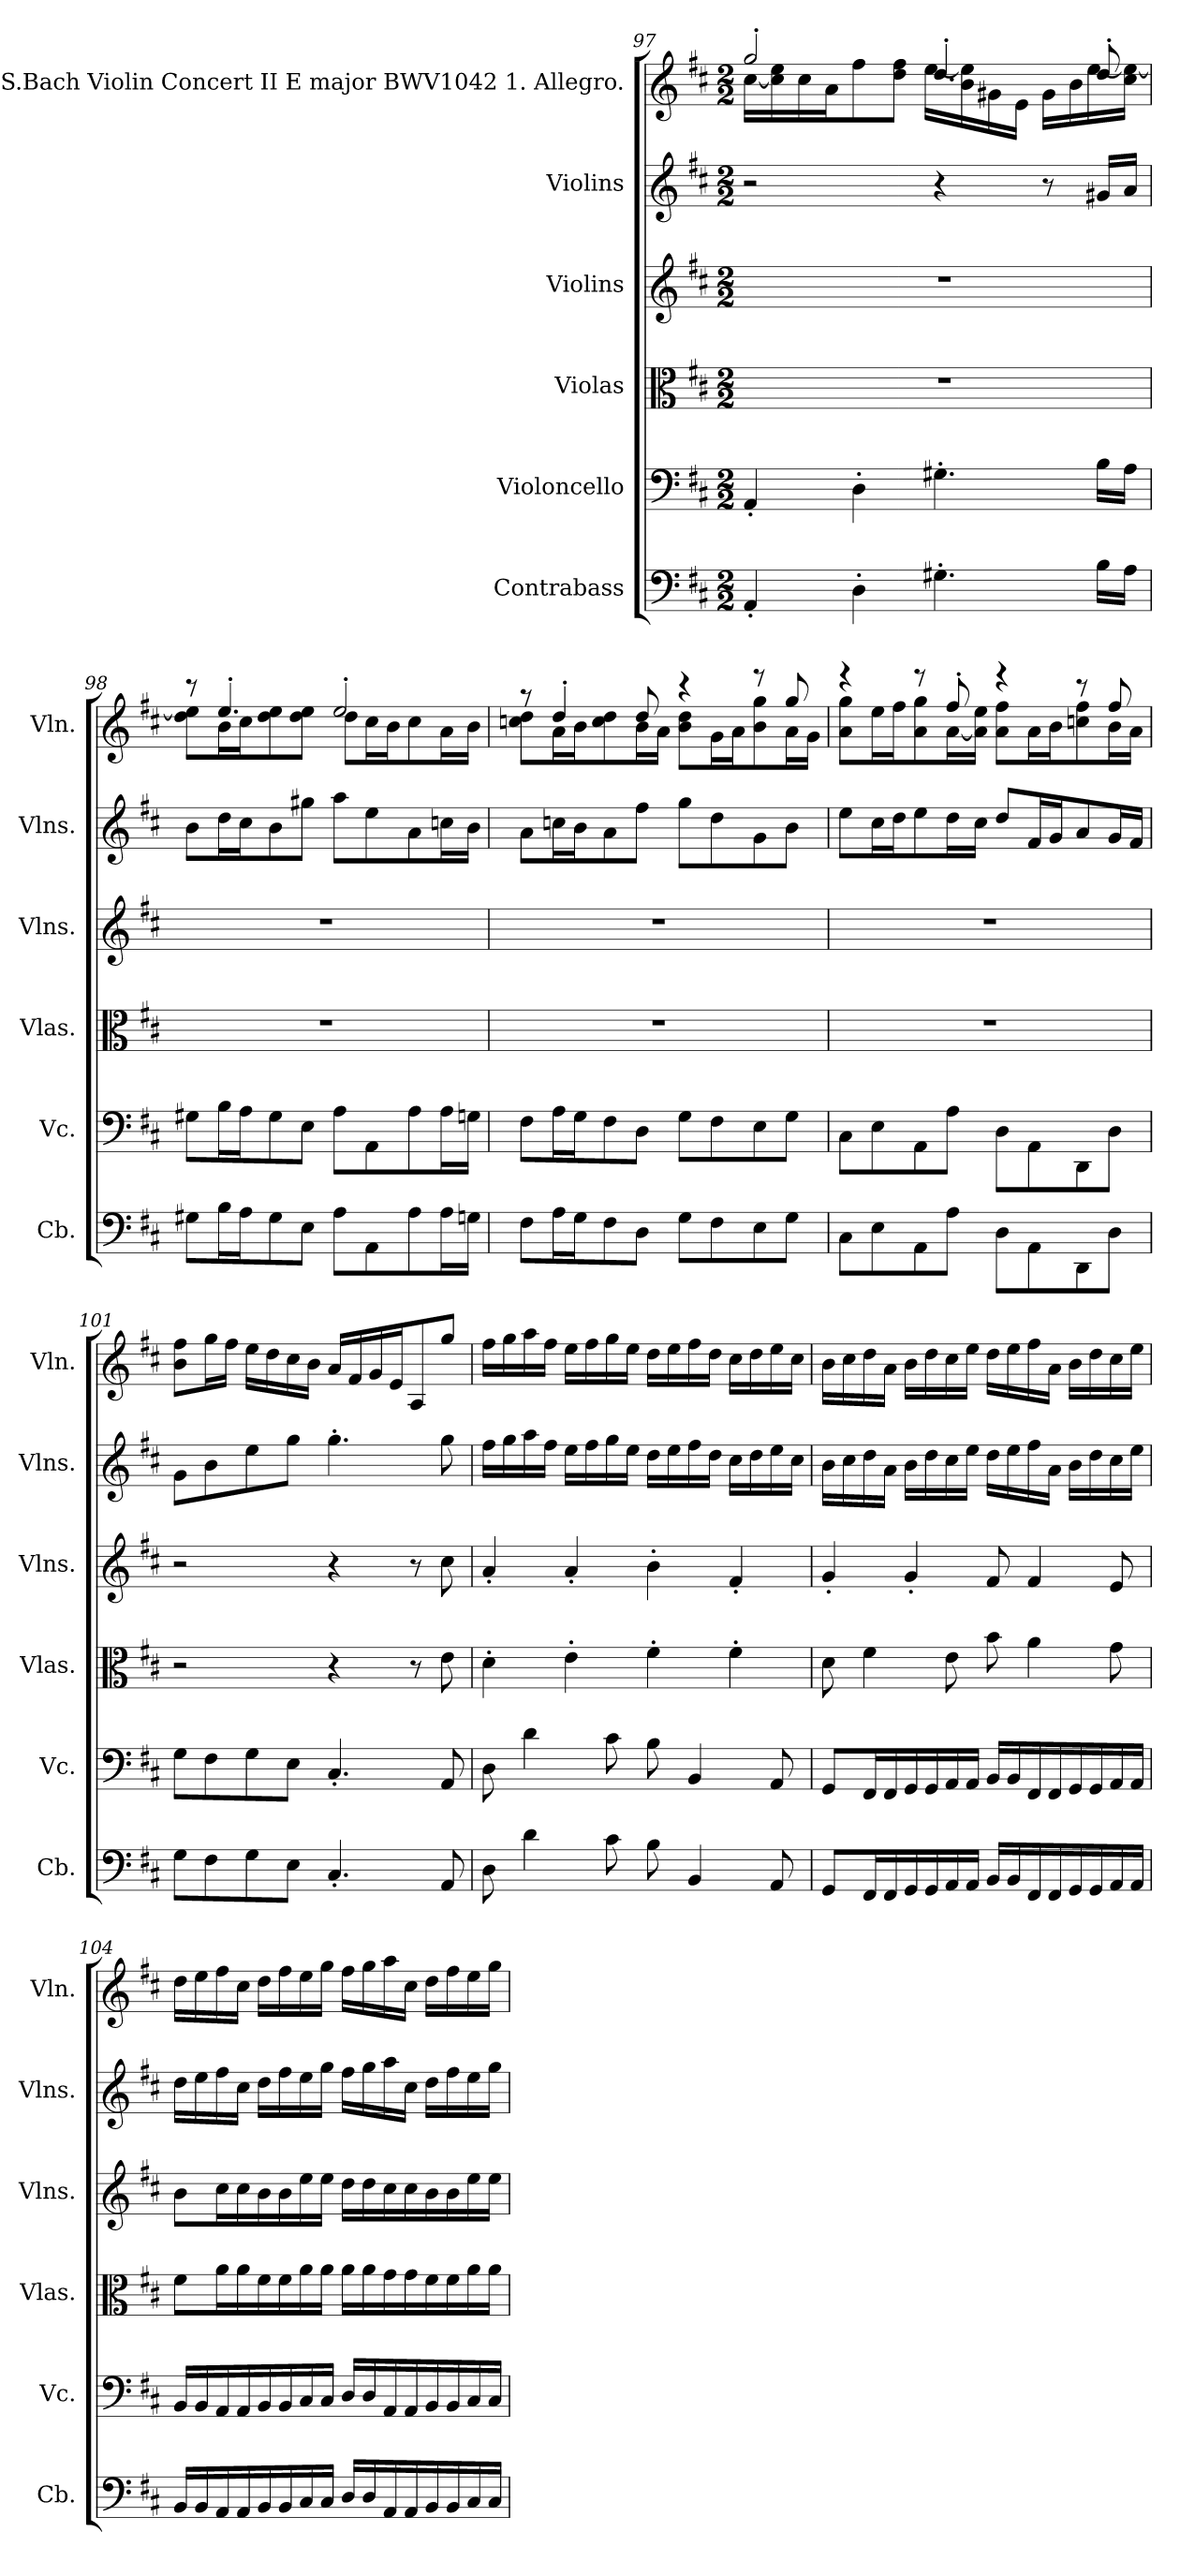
**kern	**kern	**kern	**kern	**kern	**kern
*part6	*part5	*part4	*part3	*part2	*part1
*staff6	*staff5	*staff4	*staff3	*staff2	*staff1
*I"Contrabass	*I"Violoncello	*I"Violas	*I"Violins	*I"Violins	*I"Violin, J.S.Bach Violin Concert II E major BWV1042 1. Allegro.
*I'Cb.	*I'Vc.	*I'Vlas.	*I'Vlns.	*I'Vlns.	*I'Vln.
*clefF4	*clefF4	*clefC3	*clefG2	*clefG2	*clefG2
*ITrd7c12	*	*	*	*	*
*k[f#c#]	*k[f#c#]	*k[f#c#]	*k[f#c#]	*k[f#c#]	*k[f#c#]
*M2/2	*M2/2	*M2/2	*M2/2	*M2/2	*M2/2
=97	=97	=97	=97	=97	=97
*	*	*	*	*	*^
4AAA'/	4AA'/	1r	1r	2r	2gg'/	[16cc#\LL
.	.	.	.	.	.	16cc#\] 16ee\
.	.	.	.	.	.	16cc#\
.	.	.	.	.	.	16a\J
4DD'\	4D'\	.	.	.	.	8ff#\
.	.	.	.	.	.	8dd\ 8ff#\J
4.GG#X'\	4.G#X'\	.	.	4r	4.dd'/	[16ee\LL
.	.	.	.	.	.	16b\ 16ee\]
.	.	.	.	.	.	16g#X\
.	.	.	.	.	.	16e\JJ
.	.	.	.	8r	.	16g#\LL
.	.	.	.	.	.	16b\
16BB\LL	16B\LL	.	.	16g#X/LL	8dd'/	[16ee\
16AA\JJ	16A\JJ	.	.	16a/JJ	.	16cc#\ 16ee\_JJ
!!LO:LB:g=z	!!
=98	=98	=98	=98	=98	=98	=98
8GG#X\L	8G#X\L	1r	1r	8b\L	8r	8dd\ 8ee\]L
16BB\L	16B\L	.	.	16dd\L	4.ee'/	16b\L
16AA\J	16A\J	.	.	16cc#\J	.	16cc#\J
8GG#\	8G#\	.	.	8b\	.	8dd\ 8ee\
8EE\J	8E\J	.	.	8gg#X\J	.	8dd\ 8ee\J
8AA\L	8A\L	.	.	8aa\L	2ee'/	8dd\L
8AAA\	8AA\	.	.	8ee\	.	16cc#\L
.	.	.	.	.	.	16b\J
8AA\	8A\	.	.	8a\	.	8cc#\
16AA\L	16A\L	.	.	16ccn\L	.	16a\L
16GGn\JJ	16Gn\JJ	.	.	16b\JJ	.	16b\JJ
=99	=99	=99	=99	=99	=99	=99
8FF#\L	8F#\L	1r	1r	8a\L	8r	8ccn\ 8dd\L
16AA\L	16A\L	.	.	16ccn\L	4dd'/	16a\L
16GG\J	16G\J	.	.	16b\J	.	16b\J
8FF#\	8F#\	.	.	8a\	.	8cc\ 8dd\
8DD\J	8D\J	.	.	8ff#\J	8dd/	16b\L
.	.	.	.	.	.	16a\JJ
8GG\L	8G\L	.	.	8gg\L	4r	8b\ 8dd\L
8FF#\	8F#\	.	.	8dd\	.	16g\L
.	.	.	.	.	.	16a\J
8EE\	8E\	.	.	8g\	8r	8b\ 8gg\
8GG\J	8G\J	.	.	8b\J	8gg/	16a\L
.	.	.	.	.	.	16g\JJ
!!LO:LB:g=z	!!
=100	=100	=100	=100	=100	=100	=100
8CC#\L	8C#\L	1r	1r	8ee\L	4r	8a\ 8gg\L
8EE\	8E\	.	.	16cc#\L	.	16ee\L
.	.	.	.	16dd\J	.	16ff#\J
8AAA\	8AA\	.	.	8ee\	8r	8a\ 8gg\
8AA\J	8A\J	.	.	16dd\L	8ff#'/	[16a\L
.	.	.	.	16cc#\JJ	.	16a\] 16ee\JJ
8DD\L	8D\L	.	.	8dd/L	4r	8a\ 8ff#\L
8AAA\	8AA\	.	.	16f#/L	.	16a\L
.	.	.	.	16g/J	.	16b\J
8DDD\	8DD\	.	.	8a/	8r	8ccn\ 8ff#\
8DD\J	8D\J	.	.	16g/L	8ff#/	16b\L
.	.	.	.	16f#/JJ	.	16a\JJ
*	*	*	*	*	*v	*v
=101	=101	=101	=101	=101	=101
8GG\L	8G\L	2r	2r	8g\L	8b\ 8ff#\L
8FF#\	8F#\	.	.	8b\	16gg\L
.	.	.	.	.	16ff#\JJ
8GG\	8G\	.	.	8ee\	16ee\LL
.	.	.	.	.	16dd\
8EE\J	8E\J	.	.	8gg\J	16cc#\
.	.	.	.	.	16b\JJ
4.CC#'/	4.C#'/	4r	4r	4.gg'\	16a/LL
.	.	.	.	.	16f#/
.	.	.	.	.	16g/
.	.	.	.	.	16e/J
.	.	8r	8r	.	8A/
8AAA/	8AA/	8e\	8cc#\	8gg\	8gg/J
=102	=102	=102	=102	=102	=102
8DD\	8D\	4d'\	4a'/	16ff#\LL	16ff#\LL
.	.	.	.	16gg\	16gg\
4D\	4d\	.	.	16aa\	16aa\
.	.	.	.	16ff#\JJ	16ff#\JJ
.	.	4e'\	4a'/	16ee\LL	16ee\LL
.	.	.	.	16ff#\	16ff#\
8C#\	8c#\	.	.	16gg\	16gg\
.	.	.	.	16ee\JJ	16ee\JJ
8BB\	8B\	4f#'\	4b'\	16dd\LL	16dd\LL
.	.	.	.	16ee\	16ee\
4BBB/	4BB/	.	.	16ff#\	16ff#\
.	.	.	.	16dd\JJ	16dd\JJ
.	.	4f#'\	4f#'/	16cc#\LL	16cc#\LL
.	.	.	.	16dd\	16dd\
8AAA/	8AA/	.	.	16ee\	16ee\
.	.	.	.	16cc#\JJ	16cc#\JJ
!!LO:LB:g=z
=103	=103	=103	=103	=103	=103
8GGG/L	8GG/L	8d\	4g'/	16b\LL	16b\LL
.	.	.	.	16cc#\	16cc#\
16FFF#/L	16FF#/L	4f#\	.	16dd\	16dd\
16FFF#/	16FF#/	.	.	16a\JJ	16a\JJ
16GGG/	16GG/	.	4g'/	16b\LL	16b\LL
16GGG/	16GG/	.	.	16dd\	16dd\
16AAA/	16AA/	8e\	.	16cc#\	16cc#\
16AAA/JJ	16AA/JJ	.	.	16ee\JJ	16ee\JJ
16BBB/LL	16BB/LL	8b\	8f#/	16dd\LL	16dd\LL
16BBB/	16BB/	.	.	16ee\	16ee\
16FFF#/	16FF#/	4a\	4f#/	16ff#\	16ff#\
16FFF#/	16FF#/	.	.	16a\JJ	16a\JJ
16GGG/	16GG/	.	.	16b\LL	16b\LL
16GGG/	16GG/	.	.	16dd\	16dd\
16AAA/	16AA/	8g\	8e/	16cc#\	16cc#\
16AAA/JJ	16AA/JJ	.	.	16ee\JJ	16ee\JJ
=104	=104	=104	=104	=104	=104
16BBB/LL	16BB/LL	8f#\L	8b\L	16dd\LL	16dd\LL
16BBB/	16BB/	.	.	16ee\	16ee\
16AAA/	16AA/	16a\L	16cc#\L	16ff#\	16ff#\
16AAA/	16AA/	16a\	16cc#\	16cc#\JJ	16cc#\JJ
16BBB/	16BB/	16f#\	16b\	16dd\LL	16dd\LL
16BBB/	16BB/	16f#\	16b\	16ff#\	16ff#\
16CC#/	16C#/	16a\	16ee\	16ee\	16ee\
16CC#/JJ	16C#/JJ	16a\JJ	16ee\JJ	16gg\JJ	16gg\JJ
16DD/LL	16D/LL	16a\LL	16dd\LL	16ff#\LL	16ff#\LL
16DD/	16D/	16a\	16dd\	16gg\	16gg\
16AAA/	16AA/	16g\	16cc#\	16aa\	16aa\
16AAA/	16AA/	16g\	16cc#\	16cc#\JJ	16cc#\JJ
16BBB/	16BB/	16f#\	16b\	16dd\LL	16dd\LL
16BBB/	16BB/	16f#\	16b\	16ff#\	16ff#\
16CC#/	16C#/	16a\	16ee\	16ee\	16ee\
16CC#/JJ	16C#/JJ	16a\JJ	16ee\JJ	16gg\JJ	16gg\JJ
=	=	=	=	=	=
*-	*-	*-	*-	*-	*-
